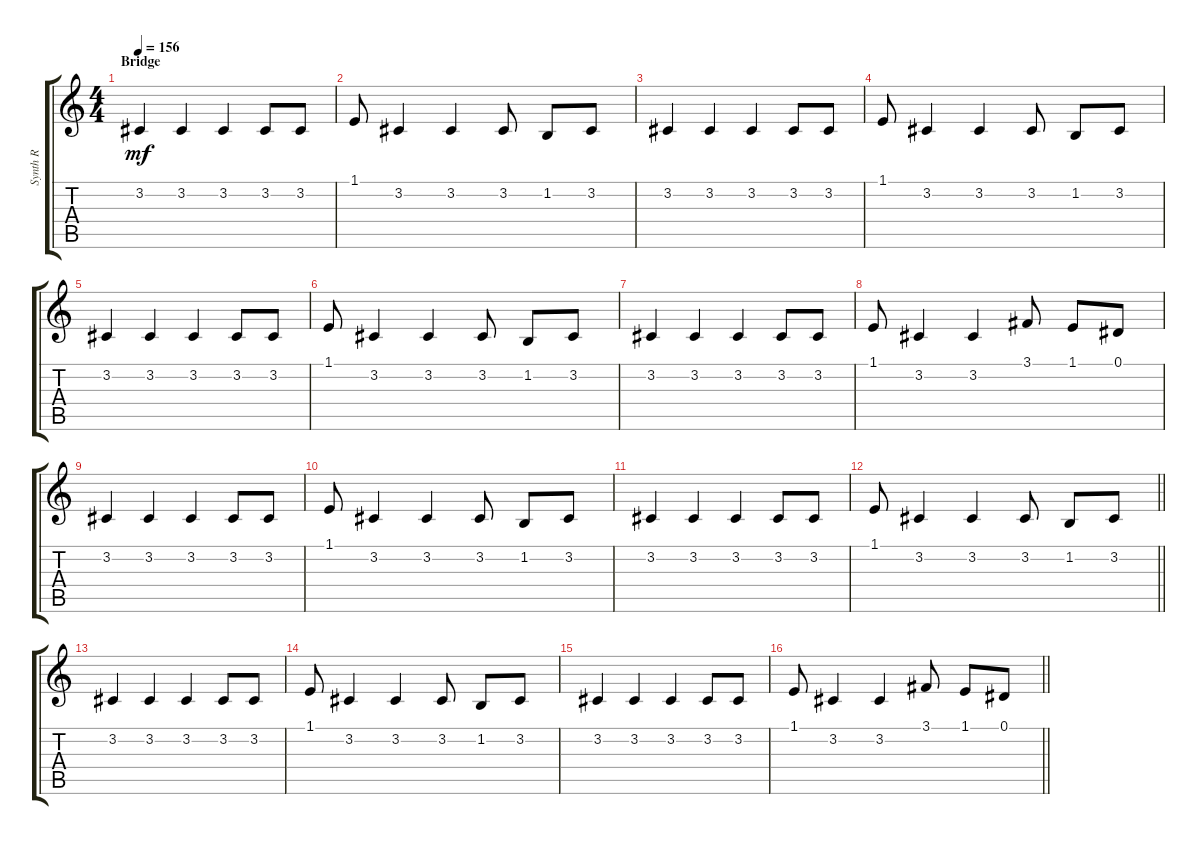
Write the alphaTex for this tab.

\track ("Synth R" "Synth R") {instrument pad1newage}
\staff {score tabs}
\tuning (Eb4 Bb3 Gb3 Db3 Ab2 Eb2) {hide}
\ts (4 4)
\section ("" "Bridge")
\tempo 156
\clef g2
\ks c
3.2.4{dy mf} 3.2.4 3.2.4 3.2.8 3.2.8 |
1.1.8 3.2.4 3.2.4 3.2.8 1.2.8 3.2.8 |
3.2.4 3.2.4 3.2.4 3.2.8 3.2.8 |
1.1.8 3.2.4 3.2.4 3.2.8 1.2.8 3.2.8 |
3.2.4 3.2.4 3.2.4 3.2.8 3.2.8 |
1.1.8 3.2.4 3.2.4 3.2.8 1.2.8 3.2.8 |
3.2.4 3.2.4 3.2.4 3.2.8 3.2.8 |
1.1.8 3.2.4 3.2.4 3.1.8 1.1.8 0.1.8 |
3.2.4 3.2.4 3.2.4 3.2.8 3.2.8 |
1.1.8 3.2.4 3.2.4 3.2.8 1.2.8 3.2.8 |
3.2.4 3.2.4 3.2.4 3.2.8 3.2.8 |
\barLineRight lightlight
1.1.8 3.2.4 3.2.4 3.2.8 1.2.8 3.2.8 |
3.2.4 3.2.4 3.2.4 3.2.8 3.2.8 |
1.1.8 3.2.4 3.2.4 3.2.8 1.2.8 3.2.8 |
3.2.4 3.2.4 3.2.4 3.2.8 3.2.8 |
\barLineRight lightlight
1.1.8 3.2.4 3.2.4 3.1.8 1.1.8 0.1.8
